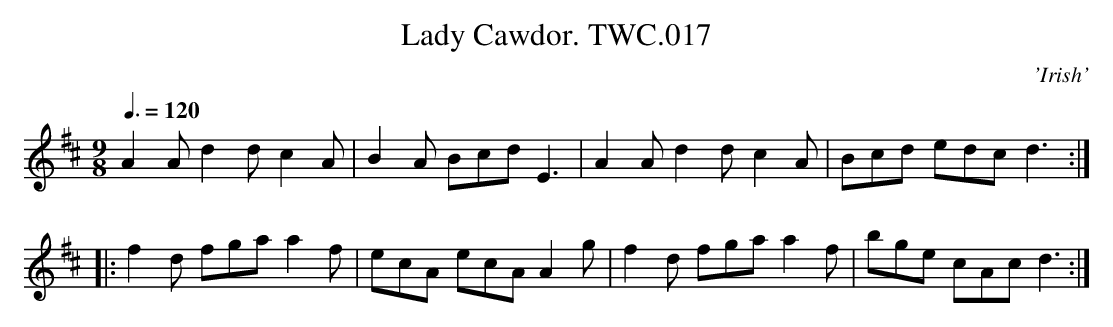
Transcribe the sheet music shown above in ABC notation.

X:1
T:Lady Cawdor. TWC.017
M:9/8
L:1/8
Q:3/8=120
C:'Irish'
K:D
A2A d2d c2A|B2A Bcd E3|A2A d2d c2A|Bcd edc d3:|
|:f2d fga a2f|ecA ecA A2g|f2d fga a2f|bge cAc d3:|
